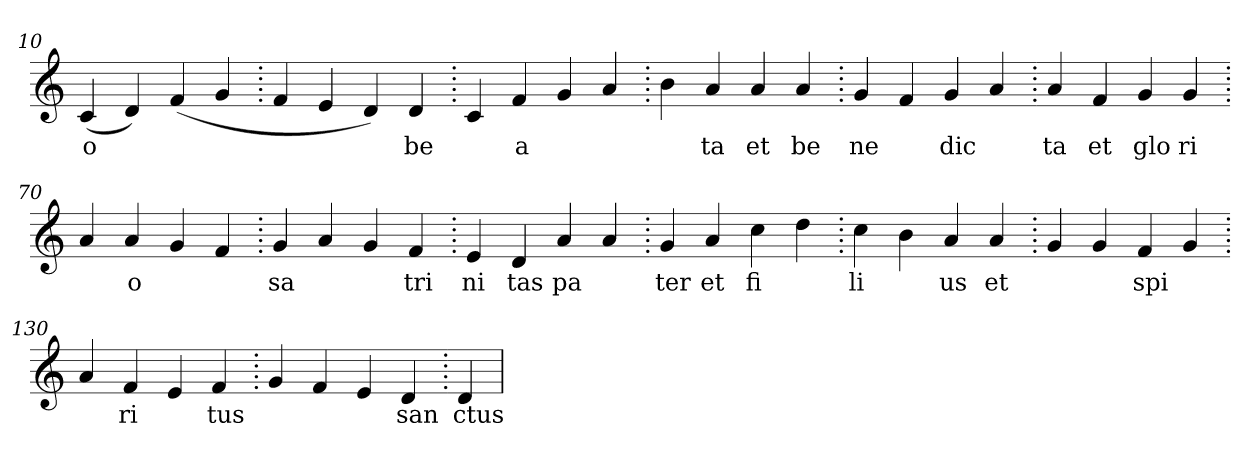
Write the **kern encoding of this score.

**kern	**text
*part1	*part1
*staff1	*staff1
*clefG2	*
=10.	=10.
(>4c	o
4d)	.
(>4f	.
4g	.
=20.	=20.
4f	.
4e	.
4d)	.
4d	be
=30.	=30.
4c	.
4f	a
4g	.
4a	.
=40.	=40.
4b	.
4a	ta
4a	et
4a	be
=50.	=50.
4g	ne
4f	.
4g	dic
4a	.
=60.	=60.
4a	ta
4f	et
4g	glo
4g	ri
=70.	=70.
4a	.
4a	o
4g	.
4f	.
=80.	=80.
4g	sa
4a	.
4g	.
4f	tri
=90.	=90.
4e	ni
4d	tas
4a	pa
4a	.
=100.	=100.
4g	ter
4a	et
4cc	fi
4dd	.
=110.	=110.
4cc	li
4b	.
4a	us
4a	et
=120.	=120.
4g	.
4g	.
4f	spi
4g	.
=130.	=130.
4a	.
4f	ri
4e	.
4f	tus
=140.	=140.
4g	.
4f	.
4e	.
4d	san
=150.	=150.
4d	ctus
=	=
*-	*-
